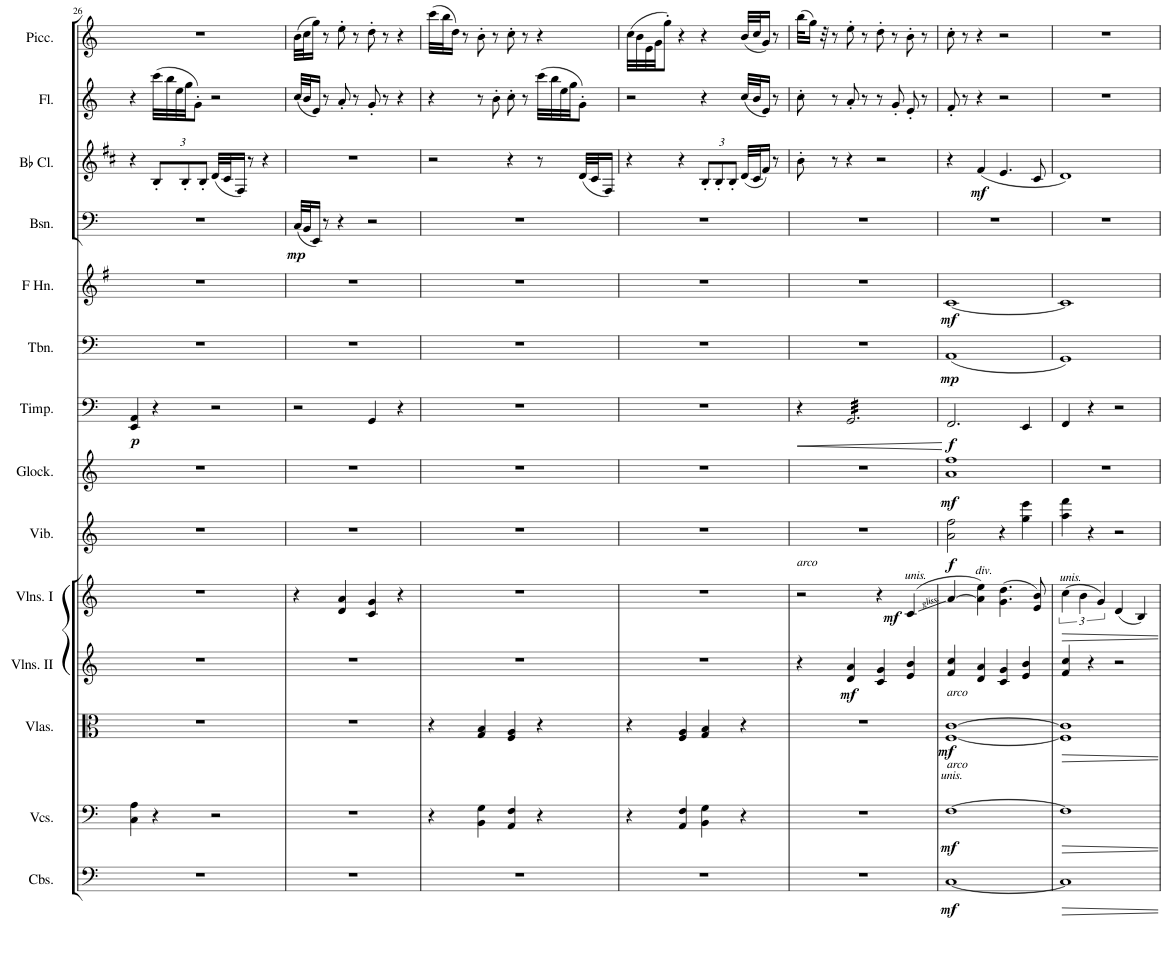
**kern	**dynam	**kern	**dynam	**kern	**dynam	**kern	**dynam	**kern	**dynam	**kern	**dynam	**kern	**dynam	**kern	**dynam	**kern	**dynam	**kern	**dynam	**kern	**dynam	**kern	**dynam	**kern	**kern
*part14	*part14	*part13	*part13	*part12	*part12	*part11	*part11	*part10	*part10	*part9	*part9	*part8	*part8	*part7	*part7	*part6	*part6	*part5	*part5	*part4	*part4	*part3	*part3	*part2	*part1
*staff14	*staff14	*staff13	*staff13	*staff12	*staff12	*staff11	*staff11	*staff10	*staff10	*staff9	*staff9	*staff8	*staff8	*staff7	*staff7	*staff6	*staff6	*staff5	*staff5	*staff4	*staff4	*staff3	*staff3	*staff2	*staff1
*I"Contrabasses	*	*I"Cellos	*	*I"Violas	*	*I"Violins II	*	*I"Violins I	*	*I"Vibraphone	*	*I"Glockenspiel	*	*I"Timpani	*	*I"2 Trombone	*	*I"2 Horn in F	*	*I"2 Bassoon	*	*I"2 Bb Clarinet	*	*I"2 Flute	*I"Piccolo
*I'Cbs.	*	*	*	*I'Vlas.	*	*I'Vlns. II	*	*I'Vlns. I	*	*I'Vib.	*	*I'Glock.	*	*I'Timp.	*	*I'Tbn.	*	*	*	*I'Bsn.	*	*I'Bb Cl.	*	*I'Fl.	*I'Picc.
!!LO:PB:g=z
*clefF4	*	*clefF4	*	*clefC3	*	*clefG2	*	*clefG2	*	*clefG2	*	*clefG2	*	*clefF4	*	*clefF4	*	*clefG2	*	*clefF4	*	*clefG2	*	*clefG2	*clefG2
*Trd7c12	*	*	*	*	*	*	*	*	*	*	*	*Trd-14c-24	*	*	*	*	*	*Trd4c7	*	*	*	*Trd1c2	*	*	*Trd-7c-12
*k[]	*	*k[]	*	*k[]	*	*k[]	*	*k[]	*	*k[]	*	*k[]	*	*k[]	*	*k[]	*	*k[f#]	*	*k[]	*	*k[f#c#]	*	*k[]	*k[]
*M4/4	*	*M4/4	*	*M4/4	*	*M4/4	*	*M4/4	*	*M4/4	*	*M4/4	*	*M4/4	*	*M4/4	*	*M4/4	*	*M4/4	*	*M4/4	*	*M4/4	*M4/4
=26	=26	=26	=26	=26	=26	=26	=26	=26	=26	=26	=26	=26	=26	=26	=26	=26	=26	=26	=26	=26	=26	=26	=26	=26	=26
!	!	!	!	!	!	!	!	!	!	!	!	!	!	!	!LO:DY:b	!	!	!	!	!	!	!	!	!	!
1r	.	4C\ 4A\	.	1r	.	1r	.	1r	.	1r	.	1r	.	4EE/ 4AA/	p	1r	.	1r	.	1r	.	4r	.	4r	1r
*	*	*	*	*	*	*	*	*	*	*	*	*	*	*	*	*	*	*	*	*	*	*Xbrackettup	*	*	*
.	.	4r	.	.	.	.	.	.	.	.	.	.	.	4r	.	.	.	.	.	.	.	12B'/L	.	(32ccc\LLL	.
.	.	.	.	.	.	.	.	.	.	.	.	.	.	.	.	.	.	.	.	.	.	.	.	32bb\	.
.	.	.	.	.	.	.	.	.	.	.	.	.	.	.	.	.	.	.	.	.	.	.	.	32ee\	.
.	.	.	.	.	.	.	.	.	.	.	.	.	.	.	.	.	.	.	.	.	.	12B'/	.	.	.
.	.	.	.	.	.	.	.	.	.	.	.	.	.	.	.	.	.	.	.	.	.	.	.	32gg\JJ	.
.	.	.	.	.	.	.	.	.	.	.	.	.	.	.	.	.	.	.	.	.	.	.	.	8g'\J)	.
.	.	.	.	.	.	.	.	.	.	.	.	.	.	.	.	.	.	.	.	.	.	12B'/J	.	.	.
.	.	2r	.	.	.	.	.	.	.	.	.	.	.	2r	.	.	.	.	.	.	.	(32d/LLL	.	2r	.
.	.	.	.	.	.	.	.	.	.	.	.	.	.	.	.	.	.	.	.	.	.	32c#/J	.	.	.
.	.	.	.	.	.	.	.	.	.	.	.	.	.	.	.	.	.	.	.	.	.	16F#/JJ)	.	.	.
.	.	.	.	.	.	.	.	.	.	.	.	.	.	.	.	.	.	.	.	.	.	8r	.	.	.
.	.	.	.	.	.	.	.	.	.	.	.	.	.	.	.	.	.	.	.	.	.	4r	.	.	.
=27	=27	=27	=27	=27	=27	=27	=27	=27	=27	=27	=27	=27	=27	=27	=27	=27	=27	=27	=27	=27	=27	=27	=27	=27	=27
!	!	!	!	!	!	!	!	!	!	!	!	!	!	!	!	!	!	!	!	!	!LO:DY:b	!	!	!	!
1r	.	1r	.	1r	.	1r	.	4r	.	1r	.	1r	.	2r	.	1r	.	1r	.	(32C/LLL	mp	1r	.	(32cc/LLL	(32b\LLL
.	.	.	.	.	.	.	.	.	.	.	.	.	.	.	.	.	.	.	.	32BB/J	.	.	.	32b/J	32cc\J
.	.	.	.	.	.	.	.	.	.	.	.	.	.	.	.	.	.	.	.	16EE/JJ)	.	.	.	16e/JJ)	16gg\JJ)
.	.	.	.	.	.	.	.	.	.	.	.	.	.	.	.	.	.	.	.	8r	.	.	.	8r	8r
.	.	.	.	.	.	.	.	4d/ 4a/	.	.	.	.	.	.	.	.	.	.	.	4r	.	.	.	8a'/	8ee'\
.	.	.	.	.	.	.	.	.	.	.	.	.	.	.	.	.	.	.	.	.	.	.	.	8r	8r
.	.	.	.	.	.	.	.	4c/ 4g/	.	.	.	.	.	4GG/	.	.	.	.	.	2r	.	.	.	8g'/	8dd'\
.	.	.	.	.	.	.	.	.	.	.	.	.	.	.	.	.	.	.	.	.	.	.	.	8r	8r
.	.	.	.	.	.	.	.	4r	.	.	.	.	.	4r	.	.	.	.	.	.	.	.	.	4r	4r
=28	=28	=28	=28	=28	=28	=28	=28	=28	=28	=28	=28	=28	=28	=28	=28	=28	=28	=28	=28	=28	=28	=28	=28	=28	=28
1r	.	4r	.	4r	.	1r	.	1r	.	1r	.	1r	.	1r	.	1r	.	1r	.	1r	.	2r	.	4r	(32ccc\LLL
.	.	.	.	.	.	.	.	.	.	.	.	.	.	.	.	.	.	.	.	.	.	.	.	.	32bb\J
.	.	.	.	.	.	.	.	.	.	.	.	.	.	.	.	.	.	.	.	.	.	.	.	.	16dd\JJ)
.	.	.	.	.	.	.	.	.	.	.	.	.	.	.	.	.	.	.	.	.	.	.	.	.	8r
.	.	4BB\ 4G\	.	4G/ 4B/	.	.	.	.	.	.	.	.	.	.	.	.	.	.	.	.	.	.	.	8r	8b'\
.	.	.	.	.	.	.	.	.	.	.	.	.	.	.	.	.	.	.	.	.	.	.	.	8b'\	8r
.	.	4AA/ 4F/	.	4F/ 4A/	.	.	.	.	.	.	.	.	.	.	.	.	.	.	.	.	.	4r	.	8cc'\	8cc'\
.	.	.	.	.	.	.	.	.	.	.	.	.	.	.	.	.	.	.	.	.	.	.	.	8r	8r
.	.	4r	.	4r	.	.	.	.	.	.	.	.	.	.	.	.	.	.	.	.	.	8r	.	(32ccc\LLL	4r
.	.	.	.	.	.	.	.	.	.	.	.	.	.	.	.	.	.	.	.	.	.	.	.	32bb\	.
.	.	.	.	.	.	.	.	.	.	.	.	.	.	.	.	.	.	.	.	.	.	.	.	32ee\	.
.	.	.	.	.	.	.	.	.	.	.	.	.	.	.	.	.	.	.	.	.	.	.	.	32gg\JJ	.
.	.	.	.	.	.	.	.	.	.	.	.	.	.	.	.	.	.	.	.	.	.	(32d/LLL	.	8g'\J)	.
.	.	.	.	.	.	.	.	.	.	.	.	.	.	.	.	.	.	.	.	.	.	32c#/J	.	.	.
.	.	.	.	.	.	.	.	.	.	.	.	.	.	.	.	.	.	.	.	.	.	16F#/JJ)	.	.	.
=29	=29	=29	=29	=29	=29	=29	=29	=29	=29	=29	=29	=29	=29	=29	=29	=29	=29	=29	=29	=29	=29	=29	=29	=29	=29
1r	.	4r	.	4r	.	1r	.	1r	.	1r	.	1r	.	1r	.	1r	.	1r	.	1r	.	4r	.	2r	(32cc\LLL
.	.	.	.	.	.	.	.	.	.	.	.	.	.	.	.	.	.	.	.	.	.	.	.	.	32b\
.	.	.	.	.	.	.	.	.	.	.	.	.	.	.	.	.	.	.	.	.	.	.	.	.	32e\
.	.	.	.	.	.	.	.	.	.	.	.	.	.	.	.	.	.	.	.	.	.	.	.	.	32g\JJ
.	.	.	.	.	.	.	.	.	.	.	.	.	.	.	.	.	.	.	.	.	.	.	.	.	8gg'\J)
.	.	4AA/ 4F/	.	4F/ 4A/	.	.	.	.	.	.	.	.	.	.	.	.	.	.	.	.	.	4r	.	.	4r
.	.	4BB\ 4G\	.	4G/ 4B/	.	.	.	.	.	.	.	.	.	.	.	.	.	.	.	.	.	12B'/L	.	4r	4r
.	.	.	.	.	.	.	.	.	.	.	.	.	.	.	.	.	.	.	.	.	.	12B'/	.	.	.
.	.	.	.	.	.	.	.	.	.	.	.	.	.	.	.	.	.	.	.	.	.	12B'/J	.	.	.
.	.	4r	.	4r	.	.	.	.	.	.	.	.	.	.	.	.	.	.	.	.	.	(32d/LLL	.	(32cc/LLL	(32b/LLL
.	.	.	.	.	.	.	.	.	.	.	.	.	.	.	.	.	.	.	.	.	.	32c#/J	.	32b/J	32cc/J
.	.	.	.	.	.	.	.	.	.	.	.	.	.	.	.	.	.	.	.	.	.	16f#/JJ)	.	16e/JJ)	16g/JJ)
.	.	.	.	.	.	.	.	.	.	.	.	.	.	.	.	.	.	.	.	.	.	8r	.	8r	8r
=30	=30	=30	=30	=30	=30	=30	=30	=30	=30	=30	=30	=30	=30	=30	=30	=30	=30	=30	=30	=30	=30	=30	=30	=30	=30
!	!	!	!	!	!	!	!	!LO:TX:a:i:t=arco	!	!	!	!	!	!	!	!	!	!	!	!	!	!	!	!	!
!	!	!	!	!	!	!	!	!	!	!	!	!	!	!	!LO:HP:b	!	!	!	!	!	!	!	!	!	!
1r	.	1r	.	1r	.	4r	.	2r	.	1r	.	1r	.	4r	<	1r	.	1r	.	1r	.	8b'\	.	8cc'\	(32bb\KLL
.	.	.	.	.	.	.	.	.	.	.	.	.	.	.	.	.	.	.	.	.	.	.	.	.	16gg\JJ)
.	.	.	.	.	.	.	.	.	.	.	.	.	.	.	.	.	.	.	.	.	.	.	.	.	32r
.	.	.	.	.	.	.	.	.	.	.	.	.	.	.	.	.	.	.	.	.	.	8r	.	8r	8r
!	!	!	!	!	!	!	!LO:DY:b	!	!	!	!	!	!	!	!	!	!	!	!	!	!	!	!	!	!
*	*	*	*	*	*	*	*	*	*	*	*	*	*	*tremolo	*	*	*	*	*	*	*	*	*	*	*
.	.	.	.	.	.	4d/ 4a/	mf	.	.	.	.	.	.	32GG/LLL	.	.	.	.	.	.	.	4r	.	8a'/	8ee'\
.	.	.	.	.	.	.	.	.	.	.	.	.	.	32GG/	.	.	.	.	.	.	.	.	.	.	.
.	.	.	.	.	.	.	.	.	.	.	.	.	.	32GG/	.	.	.	.	.	.	.	.	.	.	.
.	.	.	.	.	.	.	.	.	.	.	.	.	.	32GG/	.	.	.	.	.	.	.	.	.	.	.
.	.	.	.	.	.	.	.	.	.	.	.	.	.	32GG/	.	.	.	.	.	.	.	.	.	8r	8r
.	.	.	.	.	.	.	.	.	.	.	.	.	.	32GG/	.	.	.	.	.	.	.	.	.	.	.
.	.	.	.	.	.	.	.	.	.	.	.	.	.	32GG/	.	.	.	.	.	.	.	.	.	.	.
.	.	.	.	.	.	.	.	.	.	.	.	.	.	32GG/	.	.	.	.	.	.	.	.	.	.	.
!	!	!	!	!	!	!	!	!	!LO:DY:b	!	!	!	!	!	!	!	!	!	!	!	!	!	!	!	!
.	.	.	.	.	.	4c/ 4g/	.	4r	mf	.	.	.	.	32GG/	.	.	.	.	.	.	.	2r	.	8r	8dd'\
.	.	.	.	.	.	.	.	.	.	.	.	.	.	32GG/	.	.	.	.	.	.	.	.	.	.	.
.	.	.	.	.	.	.	.	.	.	.	.	.	.	32GG/	.	.	.	.	.	.	.	.	.	.	.
.	.	.	.	.	.	.	.	.	.	.	.	.	.	32GG/	.	.	.	.	.	.	.	.	.	.	.
.	.	.	.	.	.	.	.	.	.	.	.	.	.	32GG/	.	.	.	.	.	.	.	.	.	8g'/	8r
.	.	.	.	.	.	.	.	.	.	.	.	.	.	32GG/	.	.	.	.	.	.	.	.	.	.	.
.	.	.	.	.	.	.	.	.	.	.	.	.	.	32GG/	.	.	.	.	.	.	.	.	.	.	.
.	.	.	.	.	.	.	.	.	.	.	.	.	.	32GG/	.	.	.	.	.	.	.	.	.	.	.
!	!	!	!	!	!	!	!	!LO:TX:a:i:t=unis.	!	!	!	!	!	!	!	!	!	!	!	!	!	!	!	!	!
.	.	.	.	.	.	4e/ 4b/	.	(4c/	.	.	.	.	.	32GG/	.	.	.	.	.	.	.	.	.	8e'/	8b'\
.	.	.	.	.	.	.	.	.	.	.	.	.	.	32GG/	.	.	.	.	.	.	.	.	.	.	.
.	.	.	.	.	.	.	.	.	.	.	.	.	.	32GG/	.	.	.	.	.	.	.	.	.	.	.
.	.	.	.	.	.	.	.	.	.	.	.	.	.	32GG/	.	.	.	.	.	.	.	.	.	.	.
.	.	.	.	.	.	.	.	.	.	.	.	.	.	32GG/	.	.	.	.	.	.	.	.	.	8r	8r
.	.	.	.	.	.	.	.	.	.	.	.	.	.	32GG/	.	.	.	.	.	.	.	.	.	.	.
.	.	.	.	.	.	.	.	.	.	.	.	.	.	32GG/	.	.	.	.	.	.	.	.	.	.	.
.	.	.	.	.	.	.	.	.	.	.	.	.	.	32GG/JJJ	.	.	.	.	.	.	.	.	.	.	.
*	*	*	*	*	*	*	*	*	*	*	*	*	*	*Xtremolo	*	*	*	*	*	*	*	*	*	*	*
.	.	.	.	.	.	.	.	.	.	.	.	.	.	.	[	.	.	.	.	.	.	.	.	.	.
=31	=31	=31	=31	=31	=31	=31	=31	=31	=31	=31	=31	=31	=31	=31	=31	=31	=31	=31	=31	=31	=31	=31	=31	=31	=31
!	!	!	!	!LO:TX:a:i:t=arco	!	!	!	!	!	!	!	!	!	!	!	!	!	!	!	!	!	!	!	!	!
!	!	!LO:TX:a:i:t=unis.	!	!	!	!	!	!	!	!	!	!	!	!	!	!	!	!	!	!	!	!	!	!	!
!	!	!LO:TX:a:i:t=arco	!	!	!	!	!	!	!	!	!	!	!	!	!	!	!	!	!	!	!	!	!	!	!
!	!LO:DY:b	!	!LO:DY:b	!	!LO:DY:b	!	!	!	!	!	!LO:DY:b	!	!LO:DY:b	!	!LO:DY:b	!	!LO:DY:b	!	!LO:DY:b	!	!	!	!	!	!
[1C	mf	[1F	mf	[1F [1c	mf	4f/ 4cc/	.	[4a/	.	2a\ 2ff\	f	1a 1ff	mf	2.FF/	f	(1AA	mp	[1c	mf	1r	.	4r	.	8f'/	8cc'\
.	.	.	.	.	.	.	.	.	.	.	.	.	.	.	.	.	.	.	.	.	.	.	.	8r	8r
!	!	!	!	!	!	!	!	!LO:TX:a:i:t=div.	!	!	!	!	!	!	!	!	!	!	!	!	!	!	!	!	!
!	!	!	!	!	!	!	!	!	!	!	!	!	!	!	!	!	!	!	!	!	!	!	!LO:DY:b	!	!
.	.	.	.	.	.	4d/ 4a/	.	4a\] 4ee\)	.	.	.	.	.	.	.	.	.	.	.	.	.	(4f#/	mf	4r	4r
.	.	.	.	.	.	4c/ 4g/	.	(4.g\ 4.dd\	.	4r	.	.	.	.	.	.	.	.	.	.	.	4.e/	.	2r	2r
.	.	.	.	.	.	4e/ 4b/	.	.	.	4gg\ 4eee\	.	.	.	4EE/	.	.	.	.	.	.	.	.	.	.	.
.	.	.	.	.	.	.	.	8e/ 8b/)	.	.	.	.	.	.	.	.	.	.	.	.	.	8c#/	.	.	.
=32	=32	=32	=32	=32	=32	=32	=32	=32	=32	=32	=32	=32	=32	=32	=32	=32	=32	=32	=32	=32	=32	=32	=32	=32	=32
!	!	!	!	!	!	!	!	!LO:TX:a:i:t=unis.	!	!	!	!	!	!	!	!	!	!	!	!	!	!	!	!	!
1C]	.	1F]	.	1F] 1c]	.	4f/ 4cc/	.	(6cc\	.	4aa\ 4fff\	.	1r	.	4FF/	.	1GG)	.	1c]	.	1r	.	1d)	.	1r	1r
.	.	.	.	.	.	.	.	6b\	.	.	.	.	.	.	.	.	.	.	.	.	.	.	.	.	.
.	.	.	.	.	.	4r	.	.	.	4r	.	.	.	4r	.	.	.	.	.	.	.	.	.	.	.
.	.	.	.	.	.	.	.	6g/)	.	.	.	.	.	.	.	.	.	.	.	.	.	.	.	.	.
.	.	.	.	.	.	2r	.	(4d/	.	2r	.	.	.	2r	.	.	.	.	.	.	.	.	.	.	.
.	.	.	.	.	.	.	.	4B/)	.	.	.	.	.	.	.	.	.	.	.	.	.	.	.	.	.
=	=	=	=	=	=	=	=	=	=	=	=	=	=	=	=	=	=	=	=	=	=	=	=	=	=
*-	*-	*-	*-	*-	*-	*-	*-	*-	*-	*-	*-	*-	*-	*-	*-	*-	*-	*-	*-	*-	*-	*-	*-	*-	*-
